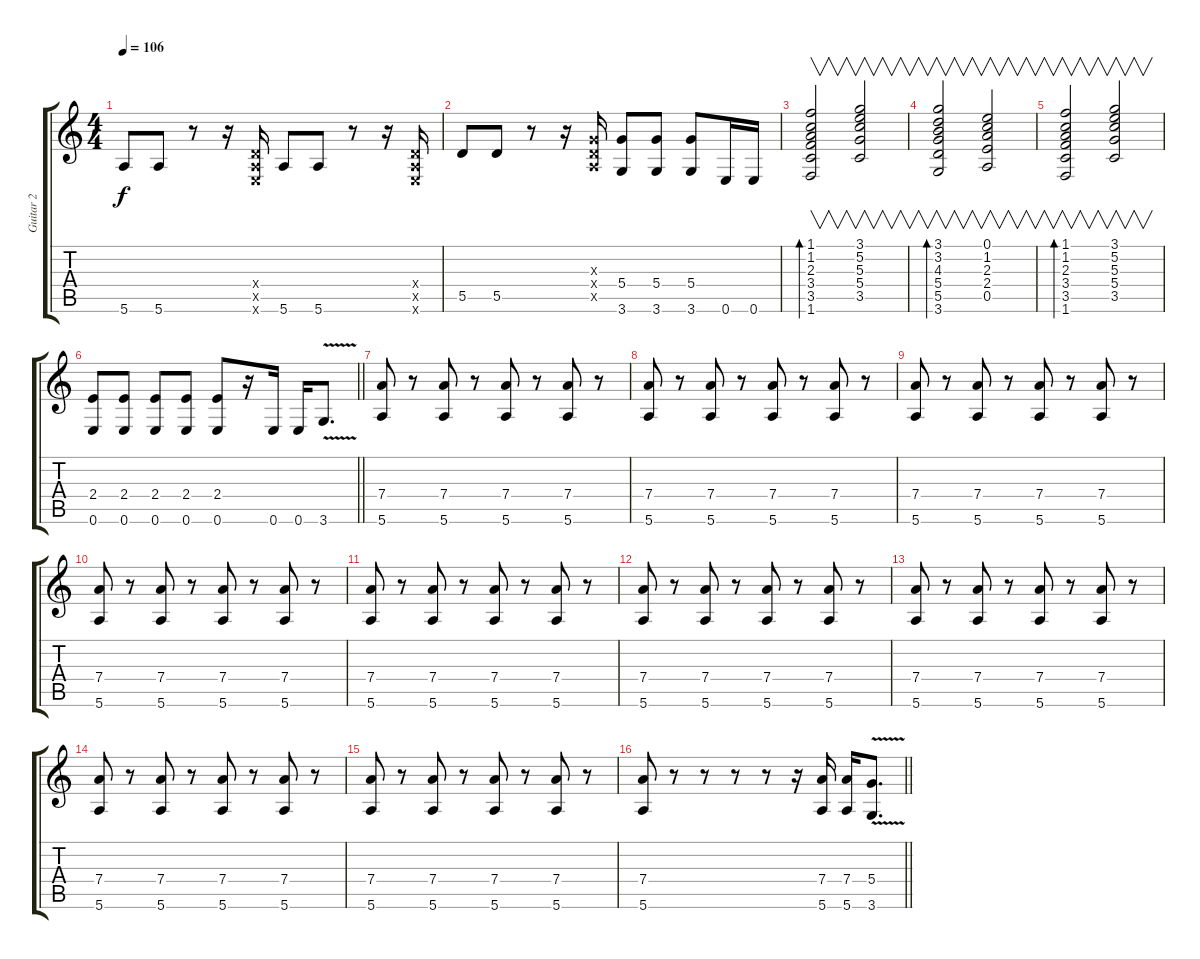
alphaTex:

\track ("Guitar 2" "Guitar 2") {instrument overdrivenguitar}
\staff {score tabs}
\tuning (E4 B3 G3 D3 A2 E2) {hide}
\ts (4 4)
\tempo 106
\clef g2
\ks c
5.6.8{dy f} 5.6.8 r.8 r.16 (0.4{x} 0.5{x} 0.6{x}).16 5.6.8 5.6.8 r.8 r.16 (0.4{x} 0.5{x} 0.6{x}).16 |
5.5.8 5.5.8 r.8 r.16 (0.3{x} 0.4{x} 0.5{x}).16 (5.4 3.6).8 (5.4 3.6).8 (5.4 3.6).8 0.6.16 0.6.16 |
(1.1 1.2 2.3 3.4 3.5 1.6).2{v bd 60} (3.1 5.2 5.3 5.4 3.5).2{v} |
(3.1 3.2 4.3 5.4 5.5 3.6).2{v bd 60} (0.1 1.2 2.3 2.4 0.5).2{v} |
(1.1 1.2 2.3 3.4 3.5 1.6).2{v bd 60} (3.1 5.2 5.3 5.4 3.5).2{v} |
\barLineRight lightlight
(2.4 0.6).8 (2.4 0.6).8 (2.4 0.6).8 (2.4 0.6).8 (2.4 0.6).8 r.16 0.6.16 0.6.16 3.6{v}.8{d} |
(7.4 5.6).8 r.8 (7.4 5.6).8 r.8 (7.4 5.6).8 r.8 (7.4 5.6).8 r.8 |
(7.4 5.6).8 r.8 (7.4 5.6).8 r.8 (7.4 5.6).8 r.8 (7.4 5.6).8 r.8 |
(7.4 5.6).8 r.8 (7.4 5.6).8 r.8 (7.4 5.6).8 r.8 (7.4 5.6).8 r.8 |
(7.4 5.6).8 r.8 (7.4 5.6).8 r.8 (7.4 5.6).8 r.8 (7.4 5.6).8 r.8 |
(7.4 5.6).8 r.8 (7.4 5.6).8 r.8 (7.4 5.6).8 r.8 (7.4 5.6).8 r.8 |
(7.4 5.6).8 r.8 (7.4 5.6).8 r.8 (7.4 5.6).8 r.8 (7.4 5.6).8 r.8 |
(7.4 5.6).8 r.8 (7.4 5.6).8 r.8 (7.4 5.6).8 r.8 (7.4 5.6).8 r.8 |
(7.4 5.6).8 r.8 (7.4 5.6).8 r.8 (7.4 5.6).8 r.8 (7.4 5.6).8 r.8 |
(7.4 5.6).8 r.8 (7.4 5.6).8 r.8 (7.4 5.6).8 r.8 (7.4 5.6).8 r.8 |
\barLineRight lightlight
(7.4 5.6).8 r.8 r.8 r.8 r.8 r.16 (7.4 5.6).16 (7.4 5.6).16 (5.4{v} 3.6{v}).8{d}
